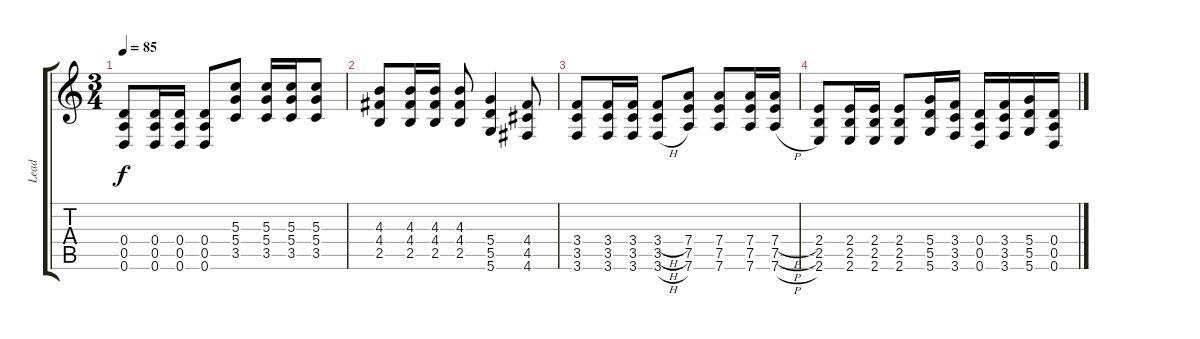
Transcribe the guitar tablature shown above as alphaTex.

\track ("Lead" "Lead") {instrument distortionguitar}
\staff {score tabs}
\tuning (E4 B3 G3 D3 A2 D2) {hide}
\ts (3 4)
\tempo 85
\clef g2
\ks c
(0.4 0.5 0.6).8{dy f volume 16} (0.4 0.5 0.6).16 (0.4 0.5 0.6).16 (0.4 0.5 0.6).8 (5.3 5.4 3.5).8 (5.3 5.4 3.5).16 (5.3 5.4 3.5).16 (5.3 5.4 3.5).8 |
(4.3 4.4 2.5).8 (4.3 4.4 2.5).16 (4.3 4.4 2.5).16 (4.3 4.4 2.5).8 (5.4 5.5 5.6).4 (4.4 4.5 4.6).8 |
(3.4 3.5 3.6).8 (3.4 3.5 3.6).16 (3.4 3.5 3.6).16 (3.4{h} 3.5{h} 3.6{h}).8 (7.4 7.5 7.6).8 (7.4 7.5 7.6).8 (7.4 7.5 7.6).16 (7.4{h} 7.5{h} 7.6{h}).16 |
(2.4 2.5 2.6).8 (2.4 2.5 2.6).16 (2.4 2.5 2.6).16 (2.4 2.5 2.6).8 (5.4 5.5 5.6).16 (3.4 3.5 3.6).16 (0.4 0.5 0.6).16 (3.4 3.5 3.6).16 (5.4 5.5 5.6).16 (0.4 0.5 0.6).16
